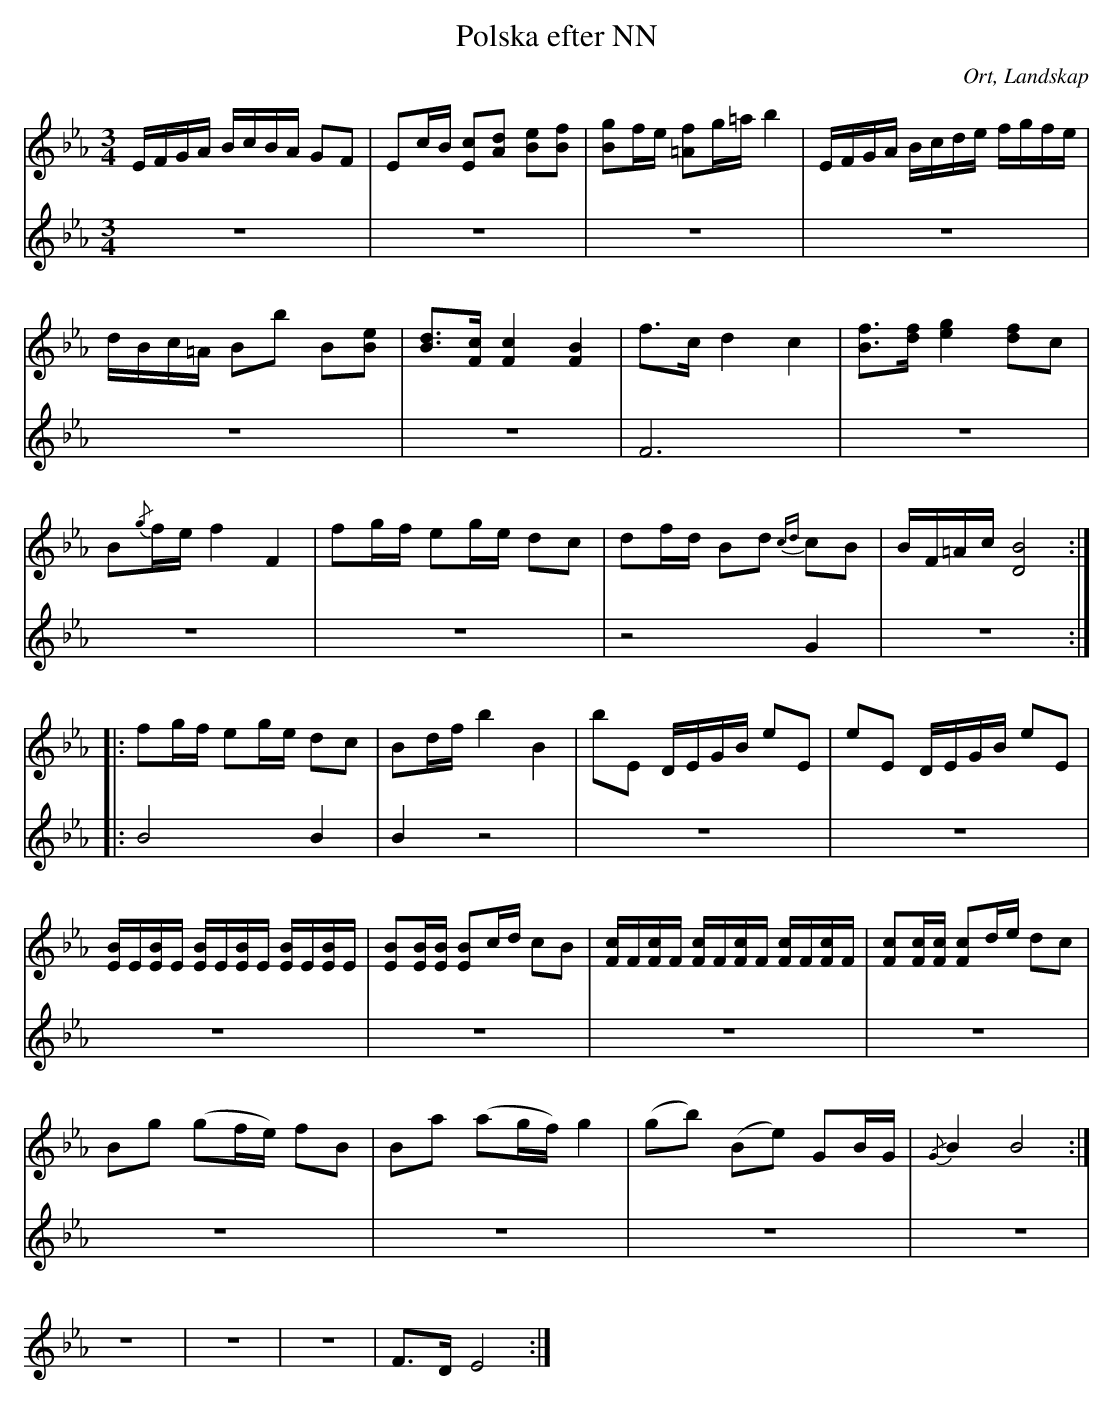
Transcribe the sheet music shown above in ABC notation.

X:1
T:Polska efter NN
O:Ort, Landskap
M:3/4
L:1/8
K:Eb
E/F/G/A/ B/c/B/A/ GF|Ec/B/ [Ec][Ad] [Be][Bf]|[Bg]f/e/ [=Af]g/=a/ b2|E/F/G/A/ B/c/d/e/ f/g/f/e/|
d/B/c/=A/ Bb B[Be]|[Bd]>[Fc] [F2c2] [F2B2]|f>c d2 c2|[Bf]>[df] [e2g2] [df]c|
B{/g}f/e/ f2 F2|fg/f/ eg/e/ dc|df/d/ Bd {cd}cB|B/F/=A/c/ [D4B4]:|
|:fg/f/ eg/e/ dc|Bd/f/ b2 B2|bE D/E/G/B/ eE|eE D/E/G/B/ eE|
[E/B/]E/[E/B/]E/ [E/B/]E/[E/B/]E/ [E/B/]E/[E/B/]E/|[EB][E/B/][E/B/] [EB]c/d/ cB|[F/c/]F/[F/c/]F/ [F/c/]F/[F/c/]F/ [F/c/]F/[F/c/]F/|[Fc][F/c/][F/c/] [Fc]d/e/ dc|
Bg (gf/e/) fB|Ba (ag/f/) g2|(gb) (Be) GB/G/|{/G}B2 B4:|
V:2
z6|z6|z6|z6|
z6|z6|F6|z6|
z6|z6|z4 G2|z6:|
|:B4 B2|B2 z4|z6|z6|
z6|z6|z6|z6|
z6|z6|z6|z6|
z6|z6|z6|F>D E4:|
